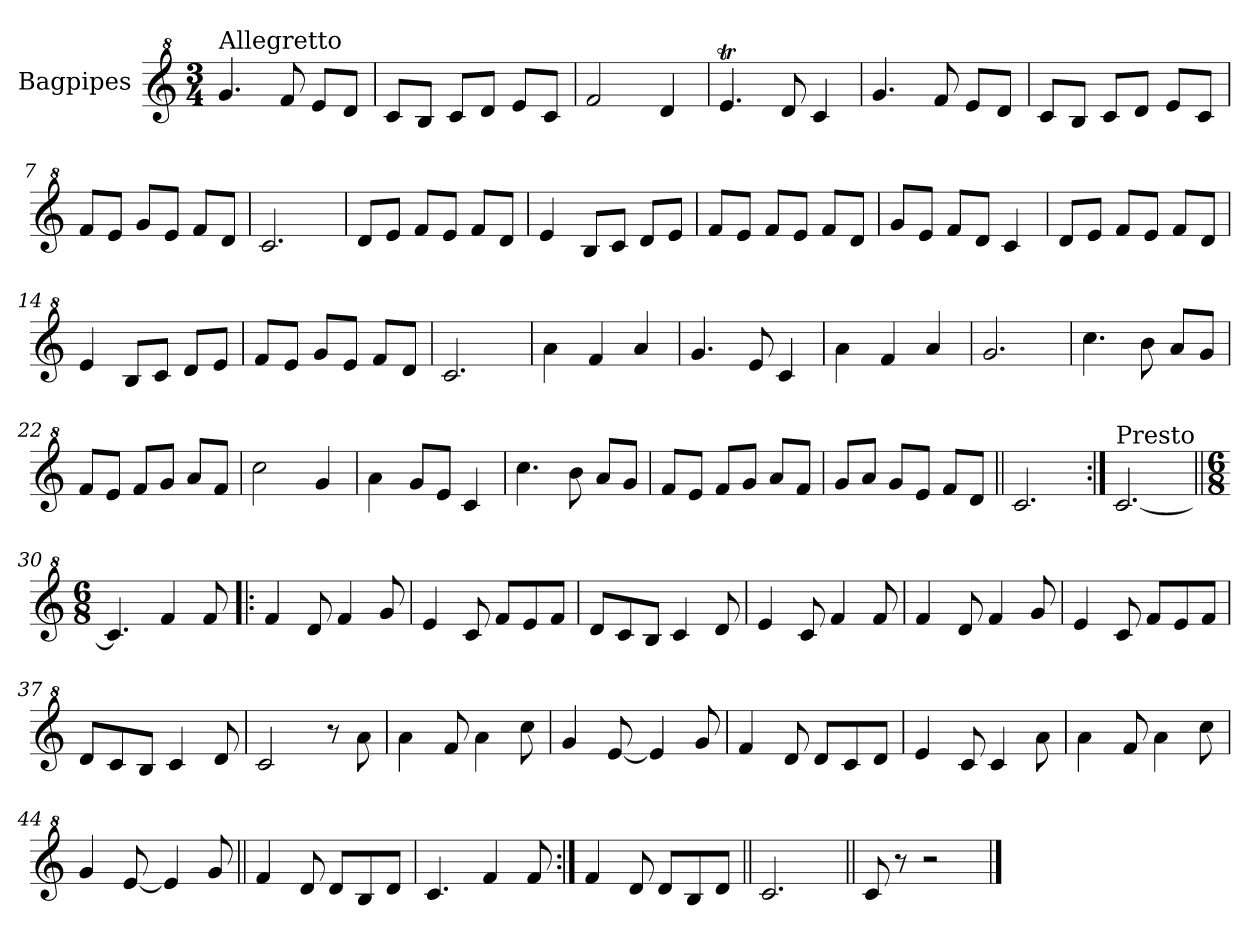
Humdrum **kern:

**kern
*part1
*staff1
*I"Bagpipes
*I'Bag
*clefG^2
*k[]
*C:
*M3/4
=1
!LO:TX:a:t=Allegretto
4.gg/
8ff/
8ee/L
8dd/J
=2
8cc/L
8b/J
8cc/L
8dd/J
8ee/L
8cc/J
=3
2ff/
4dd/
=4
4.eet/
8dd/
4cc/
=5
4.gg/
8ff/
8ee/L
8dd/J
=6
8cc/L
8b/J
8cc/L
8dd/J
8ee/L
8cc/J
=7
8ff/L
8ee/J
8gg/L
8ee/J
8ff/L
8dd/J
=8
2.cc/
=9
8dd/L
8ee/J
8ff/L
8ee/J
8ff/L
8dd/J
!!LO:LB:g=z
=10
4ee/
8b/L
8cc/J
8dd/L
8ee/J
=11
8ff/L
8ee/J
8ff/L
8ee/J
8ff/L
8dd/J
=12
8gg/L
8ee/J
8ff/L
8dd/J
4cc/
=13
8dd/L
8ee/J
8ff/L
8ee/J
8ff/L
8dd/J
=14
4ee/
8b/L
8cc/J
8dd/L
8ee/J
=15
8ff/L
8ee/J
8gg/L
8ee/J
8ff/L
8dd/J
=16
2.cc/
=17
4aa\
4ff/
4aa/
=18
4.gg/
8ee/
4cc/
!!LO:LB:g=z
=19
4aa\
4ff/
4aa/
=20
2.gg/
=21
4.ccc\
8bb\
8aa/L
8gg/J
=22
8ff/L
8ee/J
8ff/L
8gg/J
8aa/L
8ff/J
=23
2ccc\
4gg/
=24
4aa\
8gg/L
8ee/J
4cc/
=25
4.ccc\
8bb\
8aa/L
8gg/J
=26
8ff/L
8ee/J
8ff/L
8gg/J
8aa/L
8ff/J
=27
8gg/L
8aa/J
8gg/L
8ee/J
8ff/L
8dd/J
=28||
2.cc/
=29:|!
!LO:TX:a:t=Presto
[2.cc/
!!LO:LB:g=z
=30||
*M6/8
4.cc/]
4ff/
8ff/
=31!|:
4ff/
8dd/
4ff/
8gg/
=32
4ee/
8cc/
8ff/L
8ee/
8ff/J
=33
8dd/L
8cc/
8b/J
4cc/
8dd/
=34
4ee/
8cc/
4ff/
8ff/
=35
4ff/
8dd/
4ff/
8gg/
=36
4ee/
8cc/
8ff/L
8ee/
8ff/J
=37
8dd/L
8cc/
8b/J
4cc/
8dd/
!!LO:LB:g=z
=38
2cc/
8r
8aa\
=39
4aa\
8ff/
4aa\
8ccc\
=40
4gg/
[8ee/
4ee/]
8gg/
=41
4ff/
8dd/
8dd/L
8cc/
8dd/J
=42
4ee/
8cc/
4cc/
8aa\
=43
4aa\
8ff/
4aa\
8ccc\
=44
4gg/
[8ee/
4ee/]
8gg/
=45||
4ff/
8dd/
8dd/L
8b/
8dd/J
=46
4.cc/
4ff/
8ff/
!!LO:LB:g=z
=47:|!
4ff/
8dd/
8dd/L
8b/
8dd/J
=48||
2.cc/
=49||
8cc/
8r
2r
==
*-
